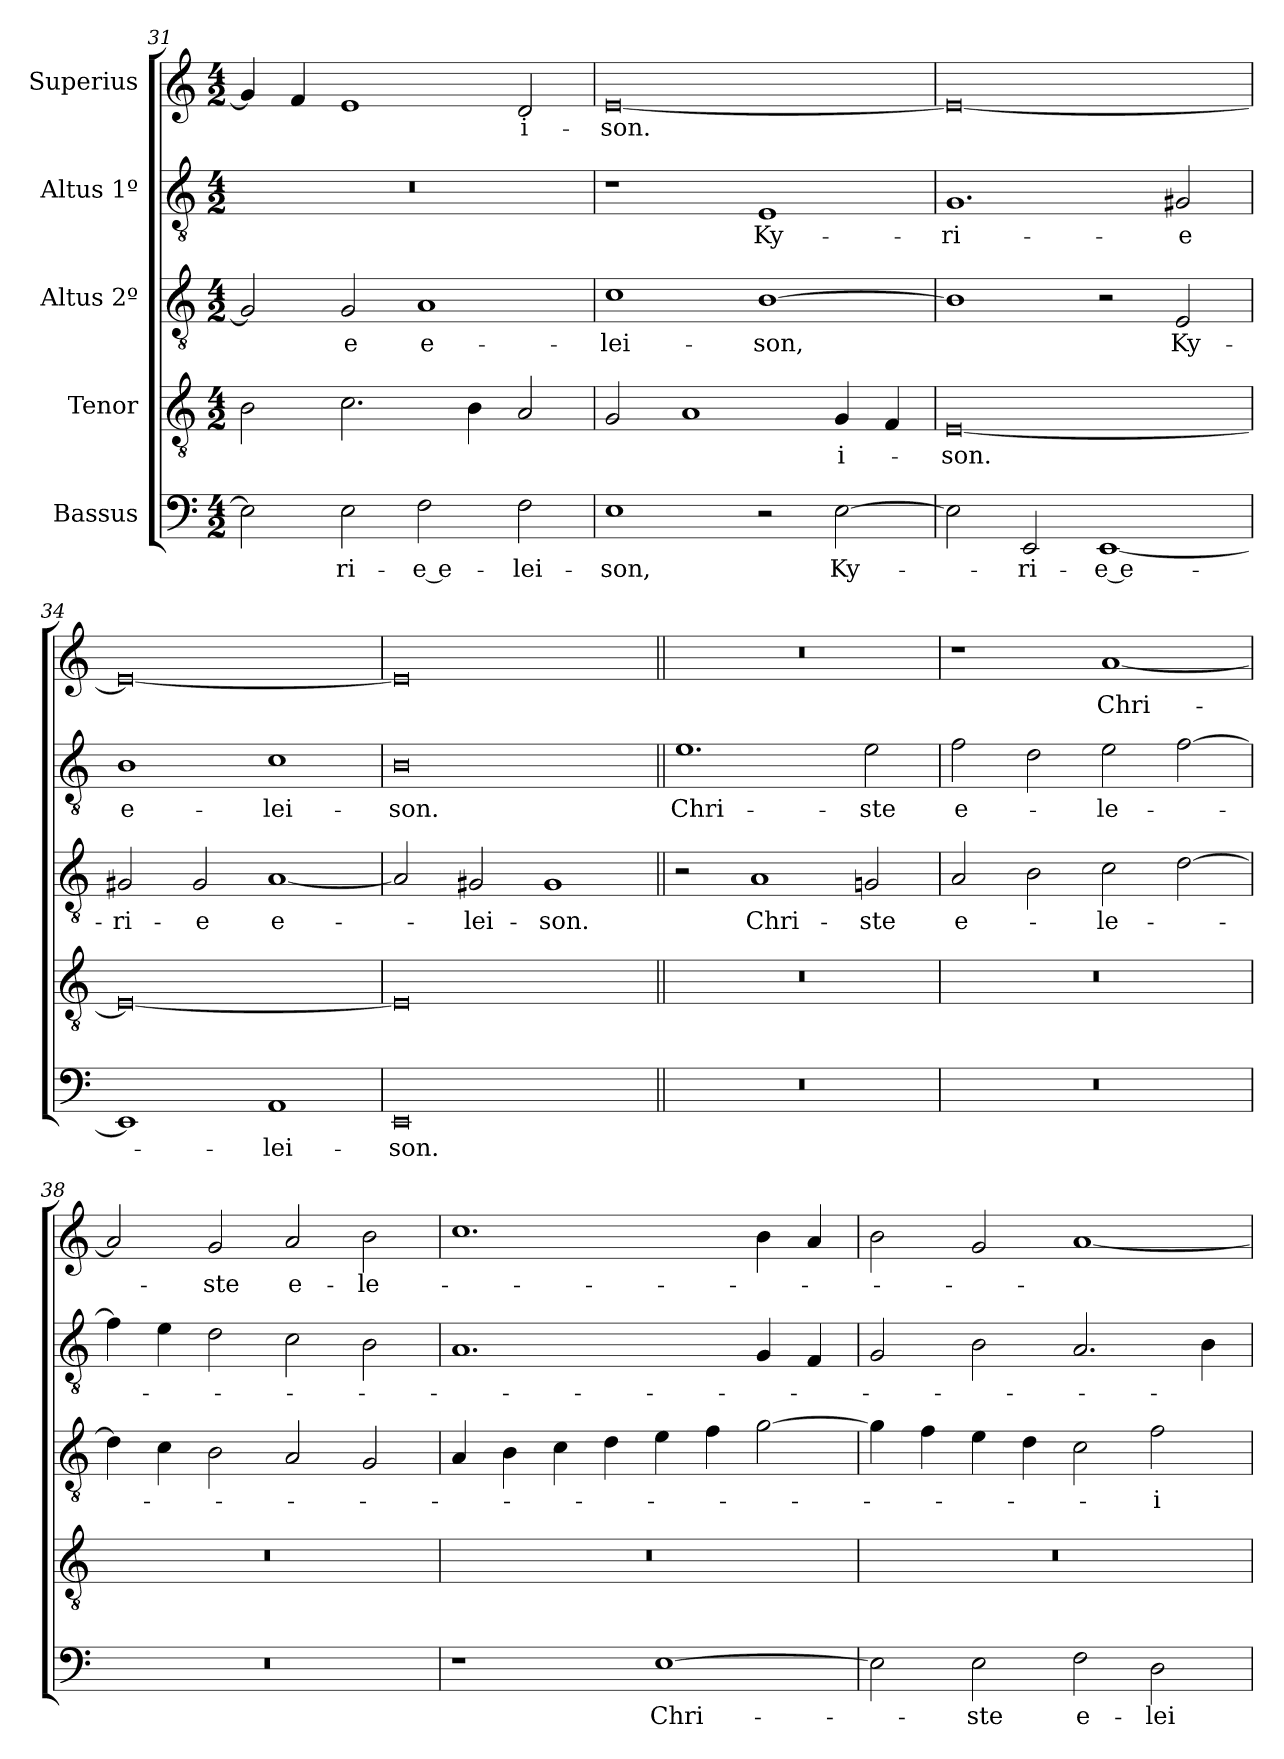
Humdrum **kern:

**kern	**text	**kern	**text	**kern	**text	**kern	**text	**kern	**text
*part5	*part5	*part4	*part4	*part3	*part3	*part2	*part2	*part1	*part1
*staff5	*staff5	*staff4	*staff4	*staff3	*staff3	*staff2	*staff2	*staff1	*staff1
*I"Bassus	*	*I"Tenor	*	*I"Altus 2º	*	*I"Altus 1º	*	*I"Superius	*
*clefF4	*	*clefGv2	*	*clefGv2	*	*clefGv2	*	*clefG2	*
*k[]	*	*k[]	*	*k[]	*	*k[]	*	*k[]	*
*M4/2	*	*M4/2	*	*M4/2	*	*M4/2	*	*M4/2	*
=31	=31	=31	=31	=31	=31	=31	=31	=31	=31
2E\]	.	2B\	.	2G/]	.	0r	.	4g/]	.
.	.	.	.	.	.	.	.	4f/	.
2E\	-ri-	2.c\	.	2G/	-e	.	.	1e/	.
2F\	-e e-	.	.	1A/	e-	.	.	.	.
.	.	4B\	.	.	.	.	.	.	.
2F\	-lei-	2A/	.	.	.	.	.	2d/	-i-
=32	=32	=32	=32	=32	=32	=32	=32	=32	=32
1E\	-son,	2G/	.	1c\	-lei-	1r	.	[0e/	-son.
.	.	1A/	.	.	.	.	.	.	.
2r	.	.	.	[1B\	-son,	1E/	Ky-	.	.
[2E\	Ky-	4G/	-i-	.	.	.	.	.	.
.	.	4F/	.	.	.	.	.	.	.
=33	=33	=33	=33	=33	=33	=33	=33	=33	=33
2E\]	.	[0E/	-son.	1B\]	.	1.G/	-ri-	0e/_	.
2EE/	-ri-	.	.	.	.	.	.	.	.
[1EE/	-e e-	.	.	2r	.	.	.	.	.
.	.	.	.	2E/	Ky-	2G#X/	-e	.	.
=34	=34	=34	=34	=34	=34	=34	=34	=34	=34
1EE/]	.	0E/_	.	2G#X/	-ri-	1B\	e-	0e/_	.
.	.	.	.	2G#/	-e	.	.	.	.
1AA/	-lei-	.	.	[1A/	e-	1c\	-lei-	.	.
=35	=35	=35	=35	=35	=35	=35	=35	=35	=35
0EE/	-son.	0E/]	.	2A/]	.	0B\	-son.	0e/]	.
.	.	.	.	2G#X/	-lei-	.	.	.	.
.	.	.	.	1G#/	-son.	.	.	.	.
=36||	=36||	=36||	=36||	=36||	=36||	=36||	=36||	=36||	=36||
0r	.	0r	.	2r	.	1.e\	Chri-	0r	.
.	.	.	.	1A/	Chri-	.	.	.	.
.	.	.	.	2Gn/	-ste	2e\	-ste	.	.
=37	=37	=37	=37	=37	=37	=37	=37	=37	=37
0r	.	0r	.	2A/	e-	2f\	e-	1r	.
.	.	.	.	2B\	.	2d\	.	.	.
.	.	.	.	2c\	-le-	2e\	-le-	[1a/	Chri-
.	.	.	.	[2d\	.	[2f\	.	.	.
=38	=38	=38	=38	=38	=38	=38	=38	=38	=38
0r	.	0r	.	4d\]	.	4f\]	.	2a/]	.
.	.	.	.	4c\	.	4e\	.	.	.
.	.	.	.	2B\	.	2d\	.	2g/	-ste
.	.	.	.	2A/	.	2c\	.	2a/	e-
.	.	.	.	2G/	.	2B\	.	2b\	-le-
=39	=39	=39	=39	=39	=39	=39	=39	=39	=39
1r	.	0r	.	4A/	.	1.A/	.	1.cc\	.
.	.	.	.	4B\	.	.	.	.	.
.	.	.	.	4c\	.	.	.	.	.
.	.	.	.	4d\	.	.	.	.	.
[1E\	Chri-	.	.	4e\	.	.	.	.	.
.	.	.	.	4f\	.	.	.	.	.
.	.	.	.	[2g\	.	4G/	.	4b\	.
.	.	.	.	.	.	4F/	.	4a/	.
=40	=40	=40	=40	=40	=40	=40	=40	=40	=40
2E\]	.	0r	.	4g\]	.	2G/	.	2b\	.
.	.	.	.	4f\	.	.	.	.	.
2E\	-ste	.	.	4e\	.	2B\	.	2g/	.
.	.	.	.	4d\	.	.	.	.	.
2F\	e-	.	.	2c\	.	2.A/	.	[1a/	.
2D\	-lei-	.	.	2f\	-i-	.	.	.	.
.	.	.	.	.	.	4B\	.	.	.
=	=	=	=	=	=	=	=	=	=
*-	*-	*-	*-	*-	*-	*-	*-	*-	*-
